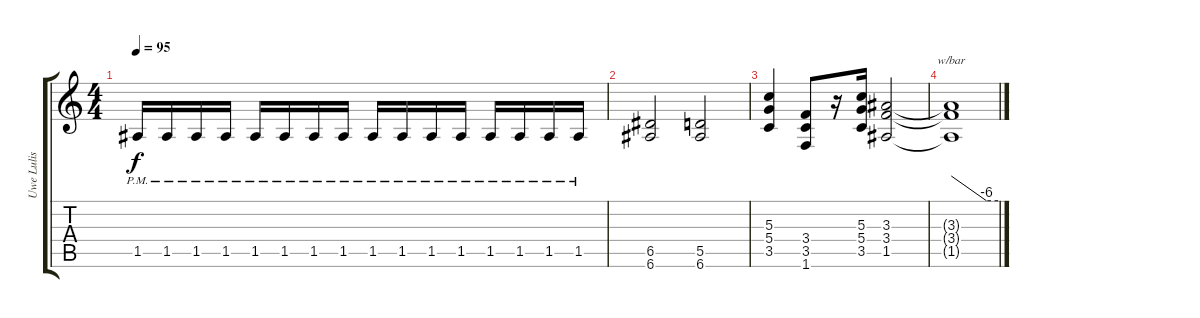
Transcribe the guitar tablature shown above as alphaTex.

\track ("Uwe Lulis (Guitar)" "Uwe Lulis ") {instrument distortionguitar}
\staff {score tabs}
\tuning (E4 B3 G3 D3 A2 E2) {hide}
\ts (4 4)
\tempo 95
\clef g2
\ks c
1.5{pm}.16{dy f} 1.5{pm}.16 1.5{pm}.16 1.5{pm}.16 1.5{pm}.16 1.5{pm}.16 1.5{pm}.16 1.5{pm}.16 1.5{pm}.16 1.5{pm}.16 1.5{pm}.16 1.5{pm}.16 1.5{pm}.16 1.5{pm}.16 1.5{pm}.16 1.5{pm}.16 |
(6.5 6.6).2 (5.5 6.6).2 |
(5.3 5.4 3.5).4 (3.4 3.5 1.6).8 r.16 (5.3 5.4 3.5).16 (3.3 3.4 1.5).2 |
(3.3{t} 3.4{t} 1.5{t}).1{tbe (custom default 0 0 45 -24 60 -24)}
